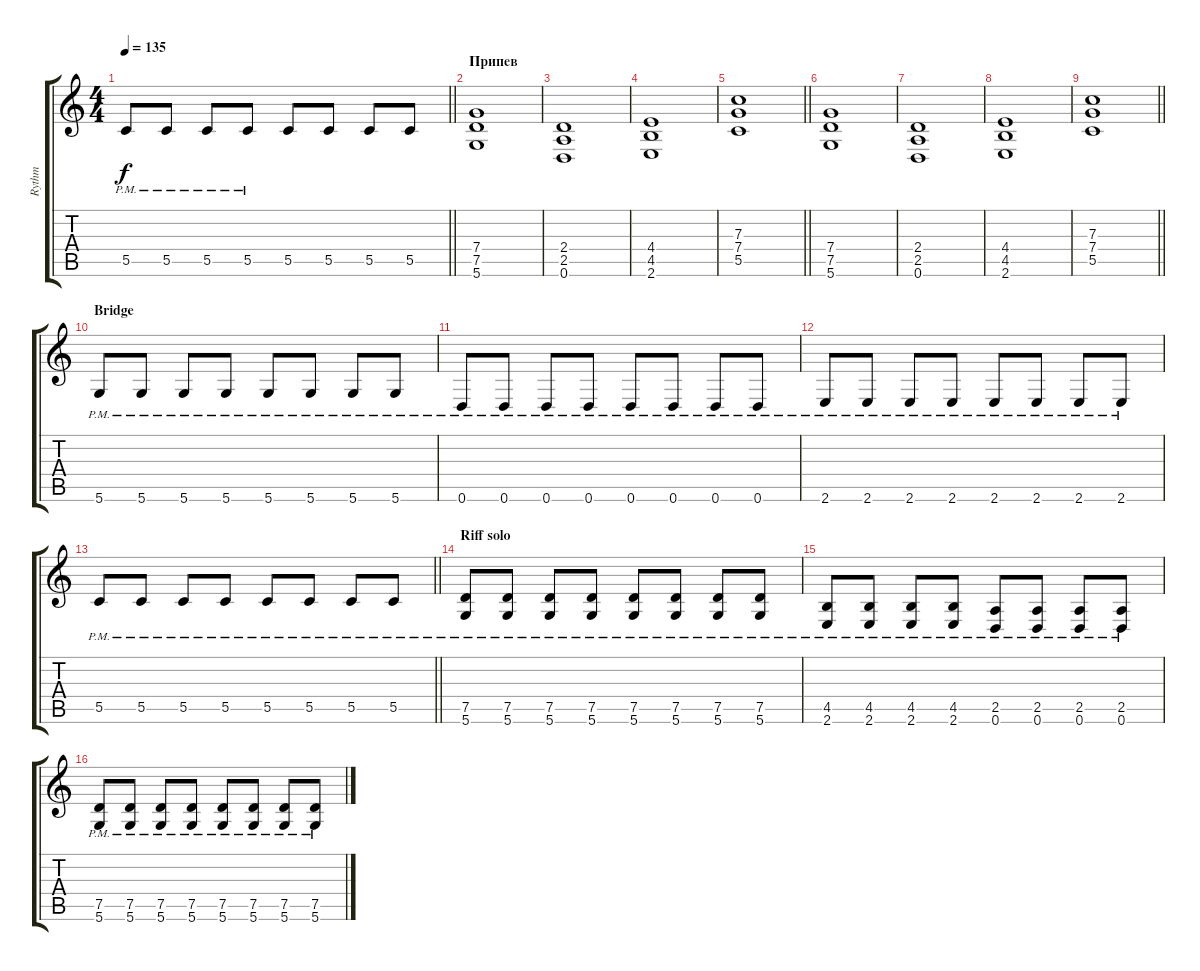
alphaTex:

\track ("Rythm" "Rythm") {instrument distortionguitar}
\staff {score tabs}
\tuning (D4 A3 F3 C3 G2 D2) {hide}
\ts (4 4)
\tempo 135
\clef g2
\barLineRight lightlight
\ks aminor
5.5{pm}.8{dy f} 5.5{pm}.8 5.5{pm}.8 5.5{pm}.8 5.5.8 5.5.8 5.5.8 5.5.8 |
\section ("" "Припев ")
(7.4 7.5 5.6).1 |
(2.4 2.5 0.6).1 |
(4.4 4.5 2.6).1 |
\barLineRight lightlight
(7.3 7.4 5.5).1 |
(7.4 7.5 5.6).1 |
(2.4 2.5 0.6).1 |
(4.4 4.5 2.6).1 |
\barLineRight lightlight
(7.3 7.4 5.5).1 |
\section ("" "Bridge")
5.6{pm}.8 5.6{pm}.8 5.6{pm}.8 5.6{pm}.8 5.6{pm}.8 5.6{pm}.8 5.6{pm}.8 5.6{pm}.8 |
0.6{pm}.8 0.6{pm}.8 0.6{pm}.8 0.6{pm}.8 0.6{pm}.8 0.6{pm}.8 0.6{pm}.8 0.6{pm}.8 |
2.6{pm}.8 2.6{pm}.8 2.6{pm}.8 2.6{pm}.8 2.6{pm}.8 2.6{pm}.8 2.6{pm}.8 2.6{pm}.8 |
\barLineRight lightlight
5.5{pm}.8 5.5{pm}.8 5.5{pm}.8 5.5{pm}.8 5.5{pm}.8 5.5{pm}.8 5.5{pm}.8 5.5{pm}.8 |
\section ("" "Riff solo")
(7.5{pm} 5.6{pm}).8 (7.5{pm} 5.6{pm}).8 (7.5{pm} 5.6{pm}).8 (7.5{pm} 5.6{pm}).8 (7.5{pm} 5.6{pm}).8 (7.5{pm} 5.6{pm}).8 (7.5{pm} 5.6{pm}).8 (7.5{pm} 5.6{pm}).8 |
(4.5{pm} 2.6{pm}).8 (4.5{pm} 2.6{pm}).8 (4.5{pm} 2.6{pm}).8 (4.5{pm} 2.6{pm}).8 (2.5{pm} 0.6{pm}).8 (2.5{pm} 0.6{pm}).8 (2.5{pm} 0.6{pm}).8 (2.5{pm} 0.6{pm}).8 |
(7.5{pm} 5.6{pm}).8 (7.5{pm} 5.6{pm}).8 (7.5{pm} 5.6{pm}).8 (7.5{pm} 5.6{pm}).8 (7.5{pm} 5.6{pm}).8 (7.5{pm} 5.6{pm}).8 (7.5{pm} 5.6{pm}).8 (7.5{pm} 5.6{pm}).8
